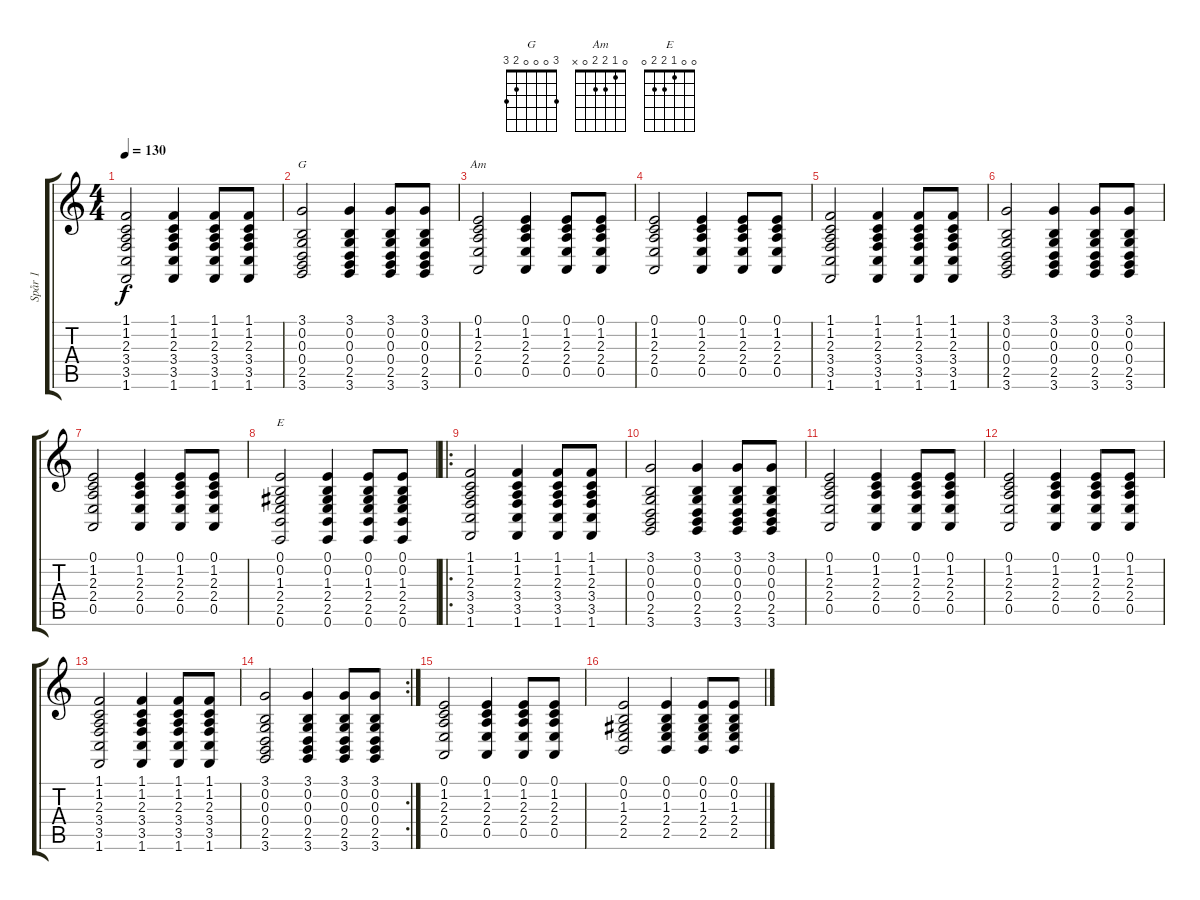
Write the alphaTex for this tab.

\track ("Spår 1" "Spår 1") {instrument acousticgrandpiano}
\staff {score tabs}
\tuning (E4 B3 G3 D3 A2 E2) {hide}
\chord ("G" 3 0 0 0 2 3)
\chord ("Am" 0 1 2 2 0 x)
\chord ("E" 0 0 1 2 2 0)
\ts (4 4)
\tempo 130
\clef g2
\ks c
(1.1 1.2 2.3 3.4 3.5 1.6).2{dy f instrument acousticgrandpiano} (1.1 1.2 2.3 3.4 3.5 1.6).4 (1.1 1.2 2.3 3.4 3.5 1.6).8 (1.1 1.2 2.3 3.4 3.5 1.6).8 |
(3.1 0.2 0.3 0.4 2.5 3.6).2{ch "G"} (3.1 0.2 0.3 0.4 2.5 3.6).4 (3.1 0.2 0.3 0.4 2.5 3.6).8 (3.1 0.2 0.3 0.4 2.5 3.6).8 |
(0.1 1.2 2.3 2.4 0.5).2{ch "Am"} (0.1 1.2 2.3 2.4 0.5).4 (0.1 1.2 2.3 2.4 0.5).8 (0.1 1.2 2.3 2.4 0.5).8 |
(0.1 1.2 2.3 2.4 0.5).2 (0.1 1.2 2.3 2.4 0.5).4 (0.1 1.2 2.3 2.4 0.5).8 (0.1 1.2 2.3 2.4 0.5).8 |
(1.1 1.2 2.3 3.4 3.5 1.6).2 (1.1 1.2 2.3 3.4 3.5 1.6).4 (1.1 1.2 2.3 3.4 3.5 1.6).8 (1.1 1.2 2.3 3.4 3.5 1.6).8 |
(3.1 0.2 0.3 0.4 2.5 3.6).2 (3.1 0.2 0.3 0.4 2.5 3.6).4 (3.1 0.2 0.3 0.4 2.5 3.6).8 (3.1 0.2 0.3 0.4 2.5 3.6).8 |
(0.1 1.2 2.3 2.4 0.5).2 (0.1 1.2 2.3 2.4 0.5).4 (0.1 1.2 2.3 2.4 0.5).8 (0.1 1.2 2.3 2.4 0.5).8 |
(0.1 0.2 1.3 2.4 2.5 0.6).2{ch "E"} (0.1 0.2 1.3 2.4 2.5 0.6).4 (0.1 0.2 1.3 2.4 2.5 0.6).8 (0.1 0.2 1.3 2.4 2.5 0.6).8 |
\ro
(1.1 1.2 2.3 3.4 3.5 1.6).2 (1.1 1.2 2.3 3.4 3.5 1.6).4 (1.1 1.2 2.3 3.4 3.5 1.6).8 (1.1 1.2 2.3 3.4 3.5 1.6).8 |
(3.1 0.2 0.3 0.4 2.5 3.6).2 (3.1 0.2 0.3 0.4 2.5 3.6).4 (3.1 0.2 0.3 0.4 2.5 3.6).8 (3.1 0.2 0.3 0.4 2.5 3.6).8 |
(0.1 1.2 2.3 2.4 0.5).2 (0.1 1.2 2.3 2.4 0.5).4 (0.1 1.2 2.3 2.4 0.5).8 (0.1 1.2 2.3 2.4 0.5).8 |
(0.1 1.2 2.3 2.4 0.5).2 (0.1 1.2 2.3 2.4 0.5).4 (0.1 1.2 2.3 2.4 0.5).8 (0.1 1.2 2.3 2.4 0.5).8 |
(1.1 1.2 2.3 3.4 3.5 1.6).2 (1.1 1.2 2.3 3.4 3.5 1.6).4 (1.1 1.2 2.3 3.4 3.5 1.6).8 (1.1 1.2 2.3 3.4 3.5 1.6).8 |
\rc 2
(3.1 0.2 0.3 0.4 2.5 3.6).2 (3.1 0.2 0.3 0.4 2.5 3.6).4 (3.1 0.2 0.3 0.4 2.5 3.6).8 (3.1 0.2 0.3 0.4 2.5 3.6).8 |
(0.1 1.2 2.3 2.4 0.5).2 (0.1 1.2 2.3 2.4 0.5).4 (0.1 1.2 2.3 2.4 0.5).8 (0.1 1.2 2.3 2.4 0.5).8 |
(0.1 0.2 1.3 2.4 2.5).2 (0.1 0.2 1.3 2.4 2.5).4 (0.1 0.2 1.3 2.4 2.5).8 (0.1 0.2 1.3 2.4 2.5).8
